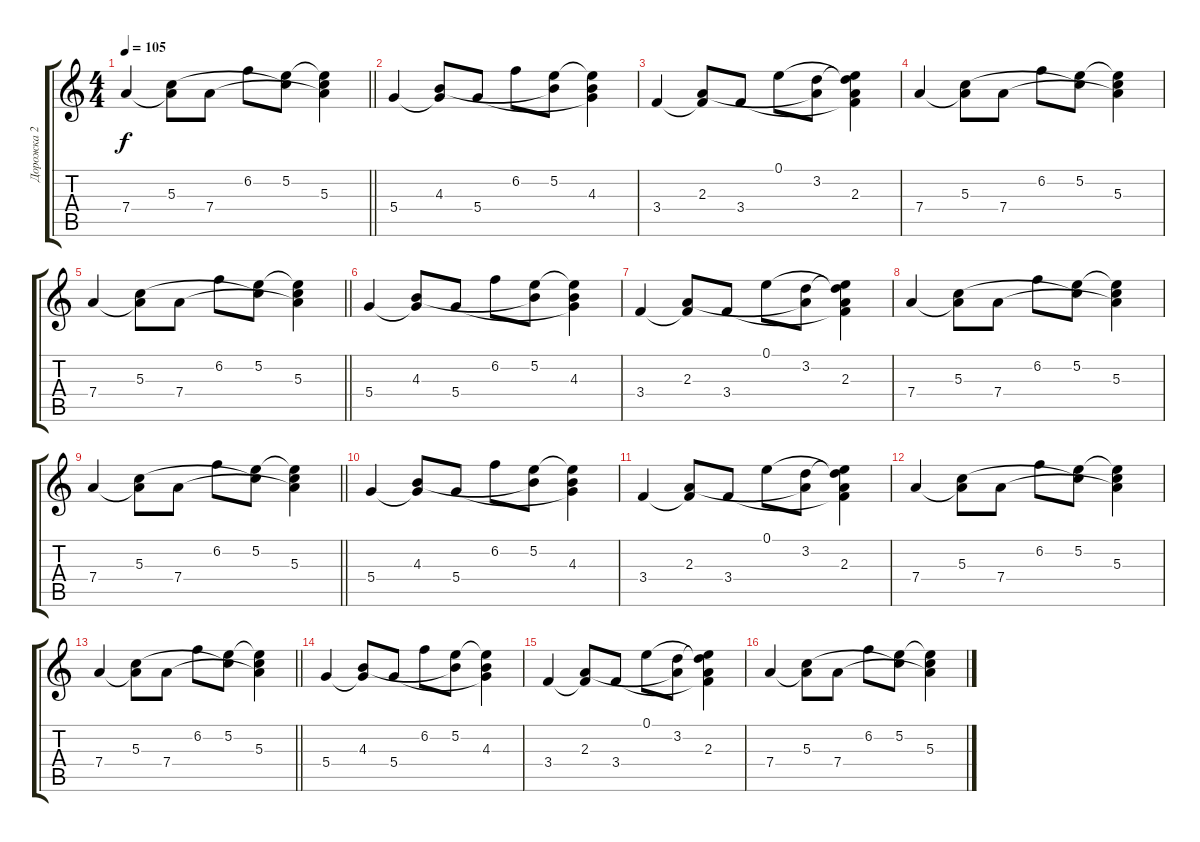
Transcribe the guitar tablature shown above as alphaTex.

\track ("Дорожка 2" "Дорожка 2") {instrument acousticguitarsteel}
\staff {score tabs}
\tuning (E4 B3 G3 D3 A2 E2) {hide}
\ts (4 4)
\tempo 105
\clef g2
\barLineRight lightlight
\ks c
7.4.4{dy f} (5.3 7.4{t}).8 7.4.8 6.2.8 (5.2 5.3{t}).8 (5.2{t} 5.3 7.4{t}).4 |
5.4.4 (4.3 5.4{t}).8 5.4.8 6.2.8 (5.2 4.3{t}).8 (5.2{t} 4.3 5.4{t}).4 |
3.4.4 (2.3 3.4{t}).8 3.4.8 0.1.8 (3.2 2.3{t}).8 (0.1{t} 3.2{t} 2.3 3.4{t}).4 |
7.4.4 (5.3 7.4{t}).8 7.4.8 6.2.8 (5.2 5.3{t}).8 (5.2{t} 5.3 7.4{t}).4 |
\barLineRight lightlight
7.4.4 (5.3 7.4{t}).8 7.4.8 6.2.8 (5.2 5.3{t}).8 (5.2{t} 5.3 7.4{t}).4 |
5.4.4 (4.3 5.4{t}).8 5.4.8 6.2.8 (5.2 4.3{t}).8 (5.2{t} 4.3 5.4{t}).4 |
3.4.4 (2.3 3.4{t}).8 3.4.8 0.1.8 (3.2 2.3{t}).8 (0.1{t} 3.2{t} 2.3 3.4{t}).4 |
7.4.4 (5.3 7.4{t}).8 7.4.8 6.2.8 (5.2 5.3{t}).8 (5.2{t} 5.3 7.4{t}).4 |
\barLineRight lightlight
7.4.4 (5.3 7.4{t}).8 7.4.8 6.2.8 (5.2 5.3{t}).8 (5.2{t} 5.3 7.4{t}).4 |
5.4.4 (4.3 5.4{t}).8 5.4.8 6.2.8 (5.2 4.3{t}).8 (5.2{t} 4.3 5.4{t}).4 |
3.4.4 (2.3 3.4{t}).8 3.4.8 0.1.8 (3.2 2.3{t}).8 (0.1{t} 3.2{t} 2.3 3.4{t}).4 |
7.4.4 (5.3 7.4{t}).8 7.4.8 6.2.8 (5.2 5.3{t}).8 (5.2{t} 5.3 7.4{t}).4 |
\barLineRight lightlight
7.4.4 (5.3 7.4{t}).8 7.4.8 6.2.8 (5.2 5.3{t}).8 (5.2{t} 5.3 7.4{t}).4 |
5.4.4 (4.3 5.4{t}).8 5.4.8 6.2.8 (5.2 4.3{t}).8 (5.2{t} 4.3 5.4{t}).4 |
3.4.4 (2.3 3.4{t}).8 3.4.8 0.1.8 (3.2 2.3{t}).8 (0.1{t} 3.2{t} 2.3 3.4{t}).4 |
7.4.4 (5.3 7.4{t}).8 7.4.8 6.2.8 (5.2 5.3{t}).8 (5.2{t} 5.3 7.4{t}).4
